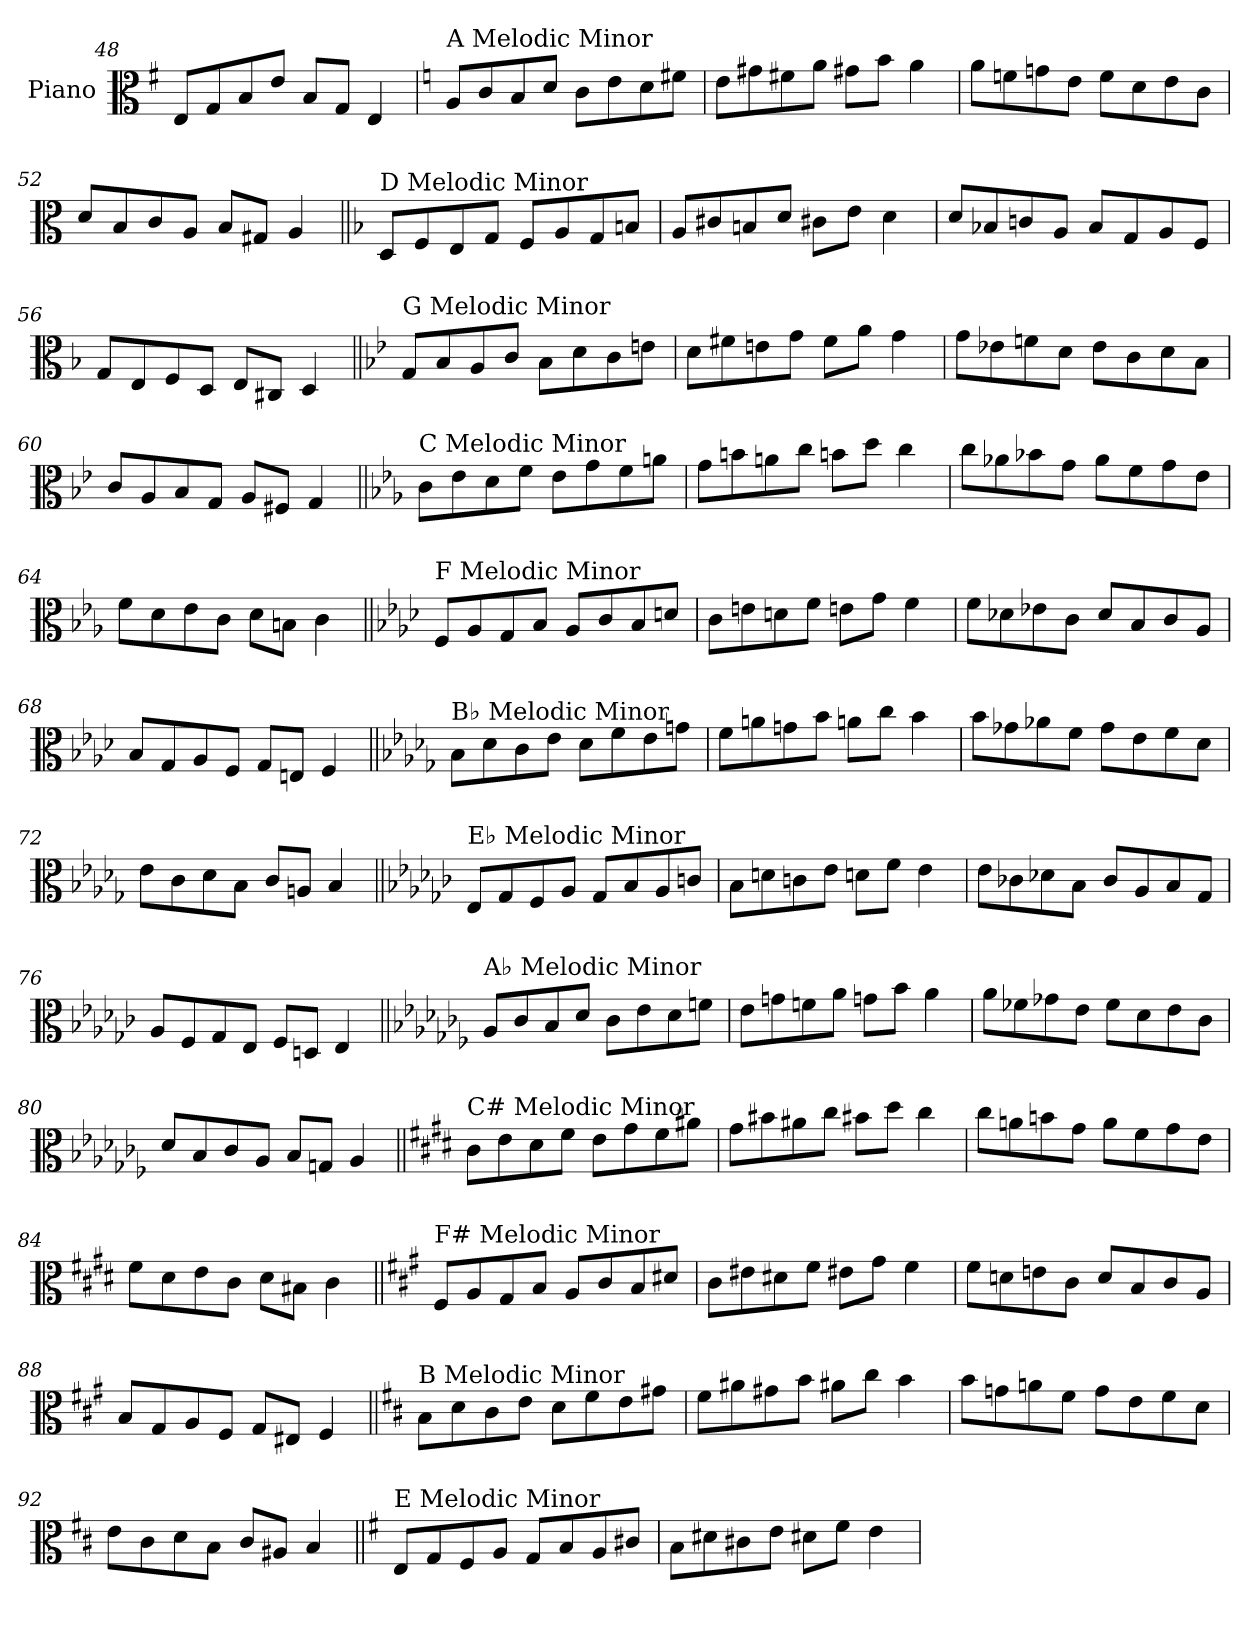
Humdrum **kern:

**kern
*part1
*staff1
*I"Piano
*I'Pno.
*clefC3
*k[f#]
=48
8E/L
8G/
8B/
8e/J
8B/L
8G/J
4E/
!!LO:PB:g=z
=49
*k[]
!LO:TX:a:t=A Melodic Minor
8A/L
8c/
8B/
8d/J
8c\L
8e\
8d\
8f#X\J
=50
8e\L
8g#X\
8f#X\
8a\J
8g#X\L
8b\J
4a\
=51
8a\L
8fn\
8gn\
8e\J
8f\L
8d\
8e\
8c\J
=52
8d/L
8B/
8c/
8A/J
8B/L
8G#X/J
4A/
!!LO:LB:g=z
=53||
*k[b-]
!LO:TX:a:t=D Melodic Minor
8D/L
8F/
8E/
8G/J
8F/L
8A/
8G/
8Bn/J
=54
8A/L
8c#X/
8Bn/
8d/J
8c#X\L
8e\J
4d\
=55
8d/L
8B-X/
8cn/
8A/J
8B-/L
8G/
8A/
8F/J
=56
8G/L
8E/
8F/
8D/J
8E/L
8C#X/J
4D/
!!LO:LB:g=z
=57||
*k[b-e-]
!LO:TX:a:t=G Melodic Minor
8G/L
8B-/
8A/
8c/J
8B-\L
8d\
8c\
8en\J
=58
8d\L
8f#X\
8en\
8g\J
8f#\L
8a\J
4g\
=59
8g\L
8e-X\
8fn\
8d\J
8e-\L
8c\
8d\
8B-\J
=60
8c/L
8A/
8B-/
8G/J
8A/L
8F#X/J
4G/
!!LO:LB:g=z
=61||
*k[b-e-a-]
!LO:TX:a:t=C Melodic Minor
8c\L
8e-\
8d\
8f\J
8e-\L
8g\
8f\
8an\J
=62
8g\L
8bn\
8an\
8cc\J
8bn\L
8dd\J
4cc\
=63
8cc\L
8a-X\
8b-X\
8g\J
8a-\L
8f\
8g\
8e-\J
=64
8f\L
8d\
8e-\
8c\J
8d\L
8Bn\J
4c\
!!LO:LB:g=z
=65||
*k[b-e-a-d-]
!LO:TX:a:t=F Melodic Minor
8F/L
8A-/
8G/
8B-/J
8A-/L
8c/
8B-/
8dn/J
=66
8c\L
8en\
8dn\
8f\J
8en\L
8g\J
4f\
=67
8f\L
8d-X\
8e-X\
8c\J
8d-/L
8B-/
8c/
8A-/J
=68
8B-/L
8G/
8A-/
8F/J
8G/L
8En/J
4F/
!!LO:LB:g=z
=69||
*k[b-e-a-d-g-]
!LO:TX:a:t=B♭ Melodic Minor
8B-\L
8d-\
8c\
8e-\J
8d-\L
8f\
8e-\
8gn\J
=70
8f\L
8an\
8gn\
8b-\J
8an\L
8cc\J
4b-\
=71
8b-\L
8g-X\
8a-X\
8f\J
8g-\L
8e-\
8f\
8d-\J
=72
8e-\L
8c\
8d-\
8B-\J
8c/L
8An/J
4B-/
!!LO:LB:g=z
=73||
*k[b-e-a-d-g-c-]
!LO:TX:a:t=E♭ Melodic Minor
8E-/L
8G-/
8F/
8A-/J
8G-/L
8B-/
8A-/
8cn/J
=74
8B-\L
8dn\
8cn\
8e-\J
8dn\L
8f\J
4e-\
=75
8e-\L
8c-X\
8d-X\
8B-\J
8c-/L
8A-/
8B-/
8G-/J
=76
8A-/L
8F/
8G-/
8E-/J
8F/L
8Dn/J
4E-/
!!LO:LB:g=z
=77||
*k[b-e-a-d-g-c-f-]
!LO:TX:a:t=A♭ Melodic Minor
8A-/L
8c-/
8B-/
8d-/J
8c-\L
8e-\
8d-\
8fn\J
=78
8e-\L
8gn\
8fn\
8a-\J
8gn\L
8b-\J
4a-\
=79
8a-\L
8f-X\
8g-X\
8e-\J
8f-\L
8d-\
8e-\
8c-\J
=80
8d-/L
8B-/
8c-/
8A-/J
8B-/L
8Gn/J
4A-/
!!LO:LB:g=z
=81||
*k[f#c#g#d#]
!LO:TX:a:t=C# Melodic Minor
8c#\L
8e\
8d#\
8f#\J
8e\L
8g#\
8f#\
8a#X\J
=82
8g#\L
8b#X\
8a#X\
8cc#\J
8b#X\L
8dd#\J
4cc#\
=83
8cc#\L
8an\
8bn\
8g#\J
8a\L
8f#\
8g#\
8e\J
=84
8f#\L
8d#\
8e\
8c#\J
8d#\L
8B#X\J
4c#\
!!LO:LB:g=z
=85||
*k[f#c#g#]
!LO:TX:a:t=F# Melodic Minor
8F#/L
8A/
8G#/
8B/J
8A/L
8c#/
8B/
8d#X/J
=86
8c#\L
8e#X\
8d#X\
8f#\J
8e#X\L
8g#\J
4f#\
=87
8f#\L
8dn\
8en\
8c#\J
8d/L
8B/
8c#/
8A/J
=88
8B/L
8G#/
8A/
8F#/J
8G#/L
8E#X/J
4F#/
!!LO:LB:g=z
=89||
*k[f#c#]
!LO:TX:a:t=B Melodic Minor
8B\L
8d\
8c#\
8e\J
8d\L
8f#\
8e\
8g#X\J
=90
8f#\L
8a#X\
8g#X\
8b\J
8a#X\L
8cc#\J
4b\
=91
8b\L
8gn\
8an\
8f#\J
8g\L
8e\
8f#\
8d\J
=92
8e\L
8c#\
8d\
8B\J
8c#/L
8A#X/J
4B/
!!LO:LB:g=z
=93||
*k[f#]
!LO:TX:a:t=E Melodic Minor
8E/L
8G/
8F#/
8A/J
8G/L
8B/
8A/
8c#X/J
=94
8B\L
8d#X\
8c#X\
8e\J
8d#X\L
8f#\J
4e\
=
*-
